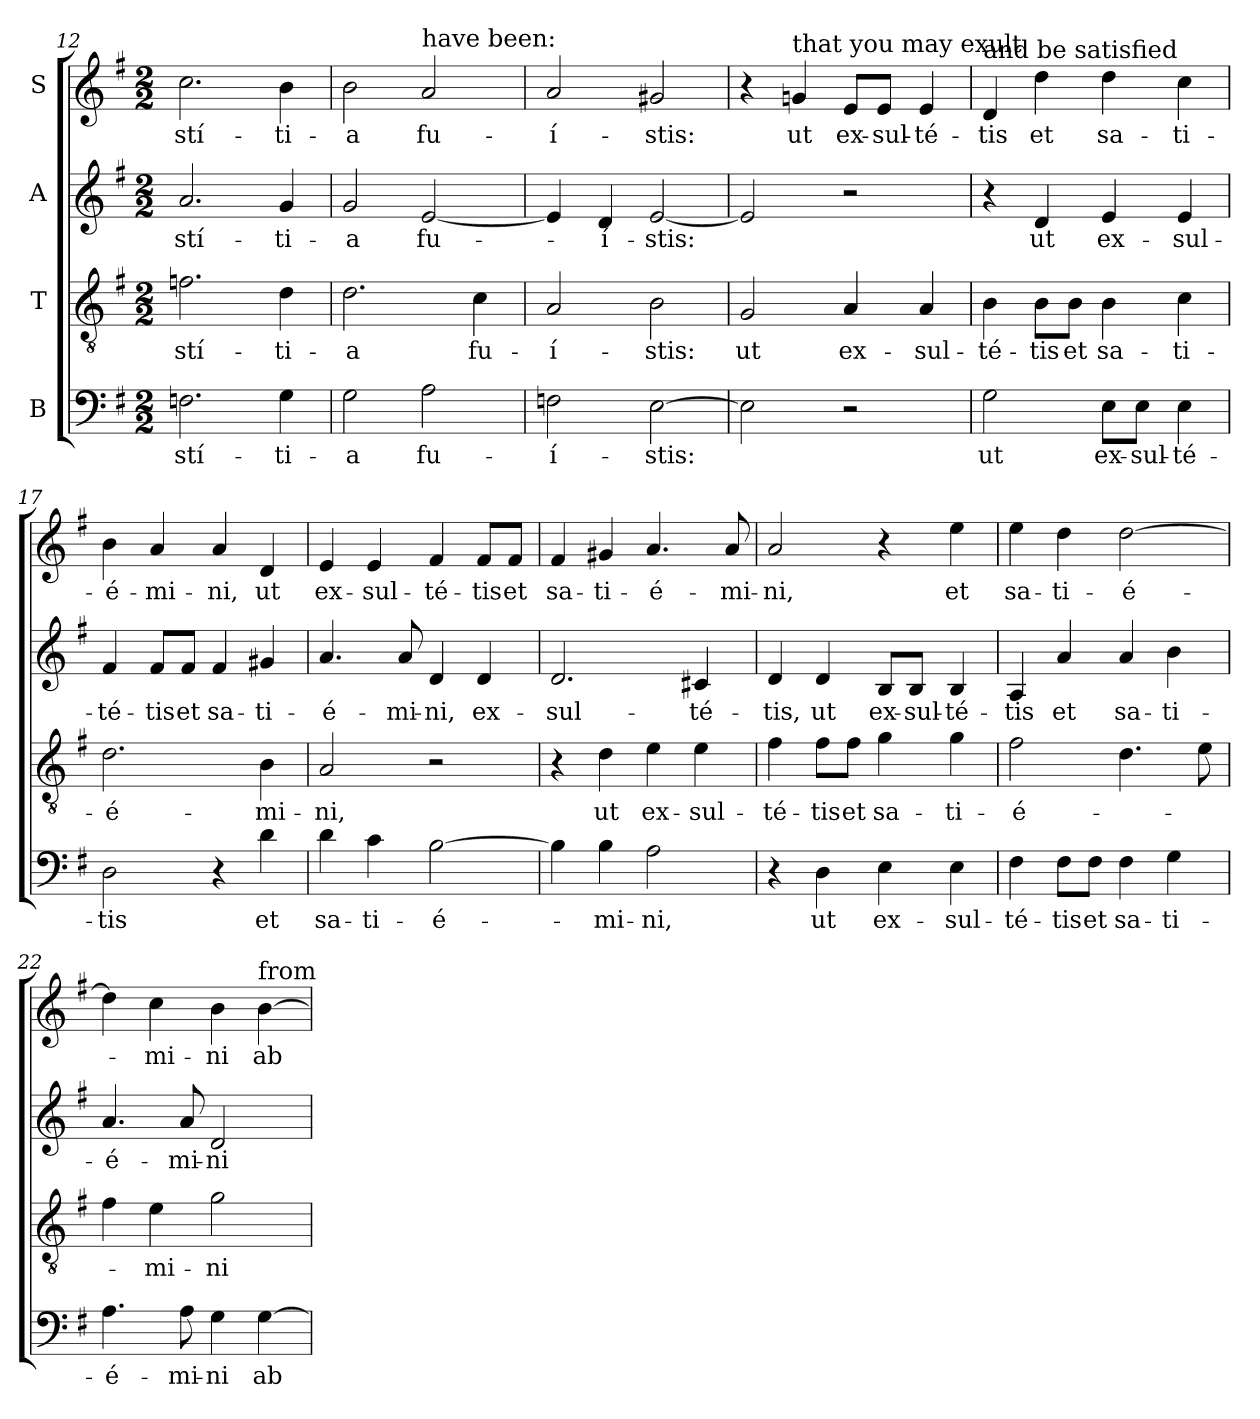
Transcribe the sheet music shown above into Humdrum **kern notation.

**kern	**text	**kern	**text	**kern	**text	**kern	**text
*part4	*part4	*part3	*part3	*part2	*part2	*part1	*part1
*staff4	*staff4	*staff3	*staff3	*staff2	*staff2	*staff1	*staff1
*I"B	*	*I"T	*	*I"A	*	*I"S	*
*clefF4	*	*clefGv2	*	*clefG2	*	*clefG2	*
*k[f#]	*	*k[f#]	*	*k[f#]	*	*k[f#]	*
*G:	*	*G:	*	*G:	*	*G:	*
*M2/2	*	*M2/2	*	*M2/2	*	*M2/2	*
=12	=12	=12	=12	=12	=12	=12	=12
!	!LO:LY:b	!	!LO:LY:b	!	!LO:LY:b	!	!LO:LY:b
2.Fn\	-stí-	2.fn\	-stí-	2.a/	-stí-	2.cc\	-stí-
!	!LO:LY:b	!	!LO:LY:b	!	!LO:LY:b	!	!LO:LY:b
4G\	-ti-	4d\	-ti-	4g/	-ti-	4b\	-ti-
=13	=13	=13	=13	=13	=13	=13	=13
!	!LO:LY:b	!	!LO:LY:b	!	!LO:LY:b	!	!LO:LY:b
2G\	-a	2.d\	-a	2g/	-a	2b\	-a
!	!	!	!	!	!	!LO:TX:a:t=have been&colon;	!
!	!LO:LY:b	!	!	!	!LO:LY:b	!	!LO:LY:b
2A\	fu-	.	.	[2e/	fu-	2a/	fu-
!	!	!	!LO:LY:b	!	!	!	!
.	.	4c\	fu-	.	.	.	.
=14	=14	=14	=14	=14	=14	=14	=14
!	!LO:LY:b	!	!LO:LY:b	!	!	!	!LO:LY:b
2Fn\	-í-	2A/	-í-	4e/]	.	2a/	-í-
!	!	!	!	!	!LO:LY:b	!	!
.	.	.	.	4d/	-í-	.	.
!	!LO:LY:b	!	!LO:LY:b	!	!LO:LY:b	!	!LO:LY:b
[2E\	-stis:	2B\	-stis:	[2e/	-stis:	2g#X/	-stis:
=15	=15	=15	=15	=15	=15	=15	=15
!	!	!	!LO:LY:b	!	!	!	!
2E\]	.	2G/	ut	2e/]	.	4r	.
!	!	!	!	!	!	!LO:TX:a:t=that you may exult	!
!	!	!	!	!	!	!	!LO:LY:b
.	.	.	.	.	.	4gni/	ut
!	!	!	!LO:LY:b	!	!	!	!LO:LY:b
2r	.	4A/	ex-	2r	.	8e/L	ex-
!	!	!	!	!	!	!	!LO:LY:b
.	.	.	.	.	.	8e/J	-sul-
!	!	!	!LO:LY:b	!	!	!	!LO:LY:b
.	.	4A/	-sul-	.	.	4e/	-té-
!!LO:LB:g=z
=16	=16	=16	=16	=16	=16	=16	=16
!	!	!	!	!	!	!LO:TX:a:t=and be satisfied	!
!	!LO:LY:b	!	!LO:LY:b	!	!	!	!LO:LY:b
2G\	ut	4B\	-té-	4r	.	4d/	-tis
!	!	!	!LO:LY:b	!	!LO:LY:b	!	!LO:LY:b
.	.	8B\L	-tis	4d/	ut	4dd\	et
!	!	!	!LO:LY:b	!	!	!	!
.	.	8B\J	et	.	.	.	.
!	!LO:LY:b	!	!LO:LY:b	!	!LO:LY:b	!	!LO:LY:b
8E\L	ex-	4B\	sa-	4e/	ex-	4dd\	sa-
!	!LO:LY:b	!	!	!	!	!	!
8E\J	-sul-	.	.	.	.	.	.
!	!LO:LY:b	!	!LO:LY:b	!	!LO:LY:b	!	!LO:LY:b
4E\	-té-	4c\	-ti-	4e/	-sul-	4cc\	-ti-
=17	=17	=17	=17	=17	=17	=17	=17
!	!LO:LY:b	!	!LO:LY:b	!	!LO:LY:b	!	!LO:LY:b
2D\	-tis	2.d\	-é-	4f#/	-té-	4b\	-é-
!	!	!	!	!	!LO:LY:b	!	!LO:LY:b
.	.	.	.	8f#/L	-tis	4a/	-mi-
!	!	!	!	!	!LO:LY:b	!	!
.	.	.	.	8f#/J	et	.	.
!	!	!	!	!	!LO:LY:b	!	!LO:LY:b
4r	.	.	.	4f#/	sa-	4a/	-ni,
!	!LO:LY:b	!	!LO:LY:b	!	!LO:LY:b	!	!LO:LY:b
4d\	et	4B\	-mi-	4g#X/	-ti-	4d/	ut
=18	=18	=18	=18	=18	=18	=18	=18
!	!LO:LY:b	!	!LO:LY:b	!	!LO:LY:b	!	!LO:LY:b
4d\	sa-	2A/	-ni,	4.a/	-é-	4e/	ex-
!	!LO:LY:b	!	!	!	!	!	!LO:LY:b
4c\	-ti-	.	.	.	.	4e/	-sul-
!	!	!	!	!	!LO:LY:b	!	!
.	.	.	.	8a/	-mi-	.	.
!	!LO:LY:b	!	!	!	!LO:LY:b	!	!LO:LY:b
[2B\	-é-	2r	.	4d/	-ni,	4f#/	-té-
!	!	!	!	!	!LO:LY:b	!	!LO:LY:b
.	.	.	.	4d/	ex-	8f#/L	-tis
!	!	!	!	!	!	!	!LO:LY:b
.	.	.	.	.	.	8f#/J	et
=19	=19	=19	=19	=19	=19	=19	=19
!	!	!	!	!	!LO:LY:b	!	!LO:LY:b
4B\]	.	4r	.	2.d/	-sul-	4f#/	sa-
!	!LO:LY:b	!	!LO:LY:b	!	!	!	!LO:LY:b
4B\	-mi-	4d\	ut	.	.	4g#X/	-ti-
!	!LO:LY:b	!	!LO:LY:b	!	!	!	!LO:LY:b
2A\	-ni,	4e\	ex-	.	.	4.a/	-é-
!	!	!	!LO:LY:b	!	!LO:LY:b	!	!
.	.	4e\	-sul-	4c#X/	-té-	.	.
!	!	!	!	!	!	!	!LO:LY:b
.	.	.	.	.	.	8a/	-mi-
=20	=20	=20	=20	=20	=20	=20	=20
!	!	!	!LO:LY:b	!	!LO:LY:b	!	!LO:LY:b
4r	.	4f#\	-té-	4d/	-tis,	2a/	-ni,
!	!LO:LY:b	!	!LO:LY:b	!	!LO:LY:b	!	!
4D\	ut	8f#\L	-tis	4d/	ut	.	.
!	!	!	!LO:LY:b	!	!	!	!
.	.	8f#\J	et	.	.	.	.
!	!LO:LY:b	!	!LO:LY:b	!	!LO:LY:b	!	!
4E\	ex-	4g\	sa-	8B/L	ex-	4r	.
!	!	!	!	!	!LO:LY:b	!	!
.	.	.	.	8B/J	-sul-	.	.
!	!LO:LY:b	!	!LO:LY:b	!	!LO:LY:b	!	!LO:LY:b
4E\	-sul-	4g\	-ti-	4B/	-té-	4ee\	et
!!LO:PB:g=z
=21	=21	=21	=21	=21	=21	=21	=21
!	!LO:LY:b	!	!LO:LY:b	!	!LO:LY:b	!	!LO:LY:b
4F#\	-té-	2f#\	-é-	4A/	-tis	4ee\	sa-
!	!LO:LY:b	!	!	!	!LO:LY:b	!	!LO:LY:b
8F#\L	-tis	.	.	4a/	et	4dd\	-ti-
!	!LO:LY:b	!	!	!	!	!	!
8F#\J	et	.	.	.	.	.	.
!	!LO:LY:b	!	!	!	!LO:LY:b	!	!LO:LY:b
4F#\	sa-	4.d\	.	4a/	sa-	[2dd\	-é-
!	!LO:LY:b	!	!	!	!LO:LY:b	!	!
4G\	-ti-	.	.	4b\	-ti-	.	.
.	.	8e\	.	.	.	.	.
=22	=22	=22	=22	=22	=22	=22	=22
!	!LO:LY:b	!	!	!	!LO:LY:b	!	!
4.A\	-é-	4f#\	.	4.a/	-é-	4dd\]	.
!	!	!	!LO:LY:b	!	!	!	!LO:LY:b
.	.	4e\	-mi-	.	.	4cc\	-mi-
!	!LO:LY:b	!	!	!	!LO:LY:b	!	!
8A\	-mi-	.	.	8a/	-mi-	.	.
!	!LO:LY:b	!	!LO:LY:b	!	!LO:LY:b	!	!LO:LY:b
4G\	-ni	2g\	-ni	2d/	-ni	4b\	-ni
!	!	!	!	!	!	!LO:TX:a:t=from	!
!	!LO:LY:b	!	!	!	!	!	!LO:LY:b
[4G\	ab	.	.	.	.	[4b\	ab
=	=	=	=	=	=	=	=
*-	*-	*-	*-	*-	*-	*-	*-
